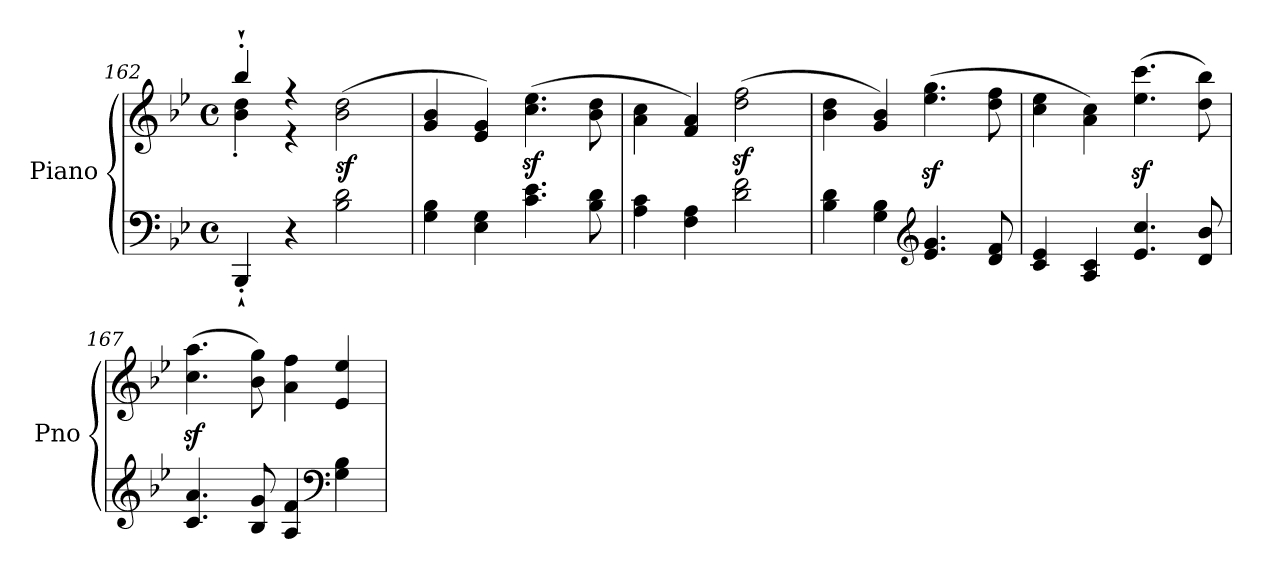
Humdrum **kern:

**kern	**kern	**dynam
*part1	*part1	*part1
*staff2	*staff1	*staff1/2
*I"Piano	*	*
*I'Pno	*	*
*clefF4	*clefG2	*
*k[b-e-]	*k[b-e-]	*
*M4/4	*M4/4	*
*met(c)	*met(c)	*
=162	=162	=162
*	*^	*
4BBB-`'/	4bb-`'/	4b-\' 4dd\'	.
4r	4r	4r	.
!	!	!	!LO:DY:b
2B-\ 2d\	(>2b-\ 2dd\	2ryy	sf
*	*v	*v	*
=163	=163	=163
4G\ 4B-\	4g/ 4b-/	.
4E-\ 4G\	4e-/ 4g/)	.
4.c\ 4.e-\	(4.cc\z< 4.ee-\z<	.
8B-\ 8d\	8b-\ 8dd\	.
=164	=164	=164
4A\ 4c\	4a\ 4cc\	.
4F\ 4A\	4f/ 4a/)	.
2d\ 2f\	(>2dd\z< 2ff\z<	.
=165	=165	=165
4B-\ 4d\	4b-\ 4dd\	.
4G\ 4B-\	4g/ 4b-/)	.
*clefG2	*	*
4.e-/ 4.g/	(4.ee-\z< 4.gg\z<	.
8d/ 8f/	8dd\ 8ff\	.
=166	=166	=166
4c/ 4e-/	4cc\ 4ee-\	.
4A/ 4c/	4a\ 4cc\)	.
4.e-/ 4.cc/	(4.ee-\z< 4.ccc\z<	.
8d/ 8b-/	8dd\ 8bb-\)	.
!!LO:LB:g=z
=167	=167	=167
4.c/ 4.a/	(4.cc\z< 4.aa\z<	.
8B-/ 8g/	8b-\ 8gg\)	.
!	!	!LO:DY:b
4A/ 4f/	4a\ 4ff\	other-dynamics
*clefF4	*	*
4G\ 4B-\	4e-/ 4ee-/	.
=	=	=
*-	*-	*-
